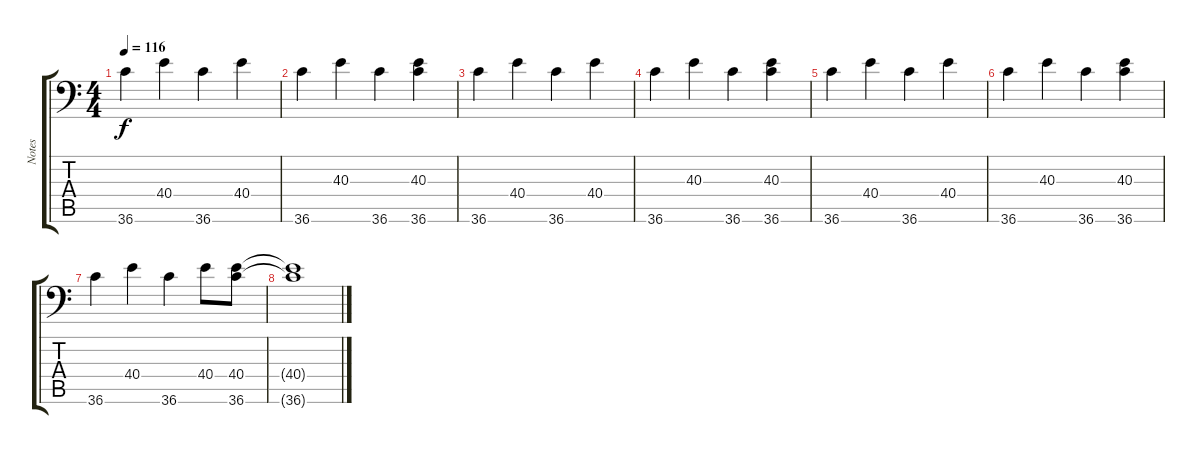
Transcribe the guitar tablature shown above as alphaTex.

\track ("Notes" "Notes") {instrument acousticgrandpiano}
\staff {score tabs}
\tuning (C-1 C-1 C-1 C-1 C-1 C-1) {hide}
\ts (4 4)
\tempo 116
\clef f4
\ks c
36.6.4{dy f} 40.4.4 36.6.4 40.4.4 |
36.6.4 40.3.4 36.6.4 (40.3 36.6).4 |
36.6.4 40.4.4 36.6.4 40.4.4 |
36.6.4 40.3.4 36.6.4 (40.3 36.6).4 |
36.6.4 40.4.4 36.6.4 40.4.4 |
36.6.4 40.3.4 36.6.4 (40.3 36.6).4 |
36.6.4 40.4.4 36.6.4 40.4.8 (40.4 36.6).8 |
(40.4{t} 36.6{t}).1
